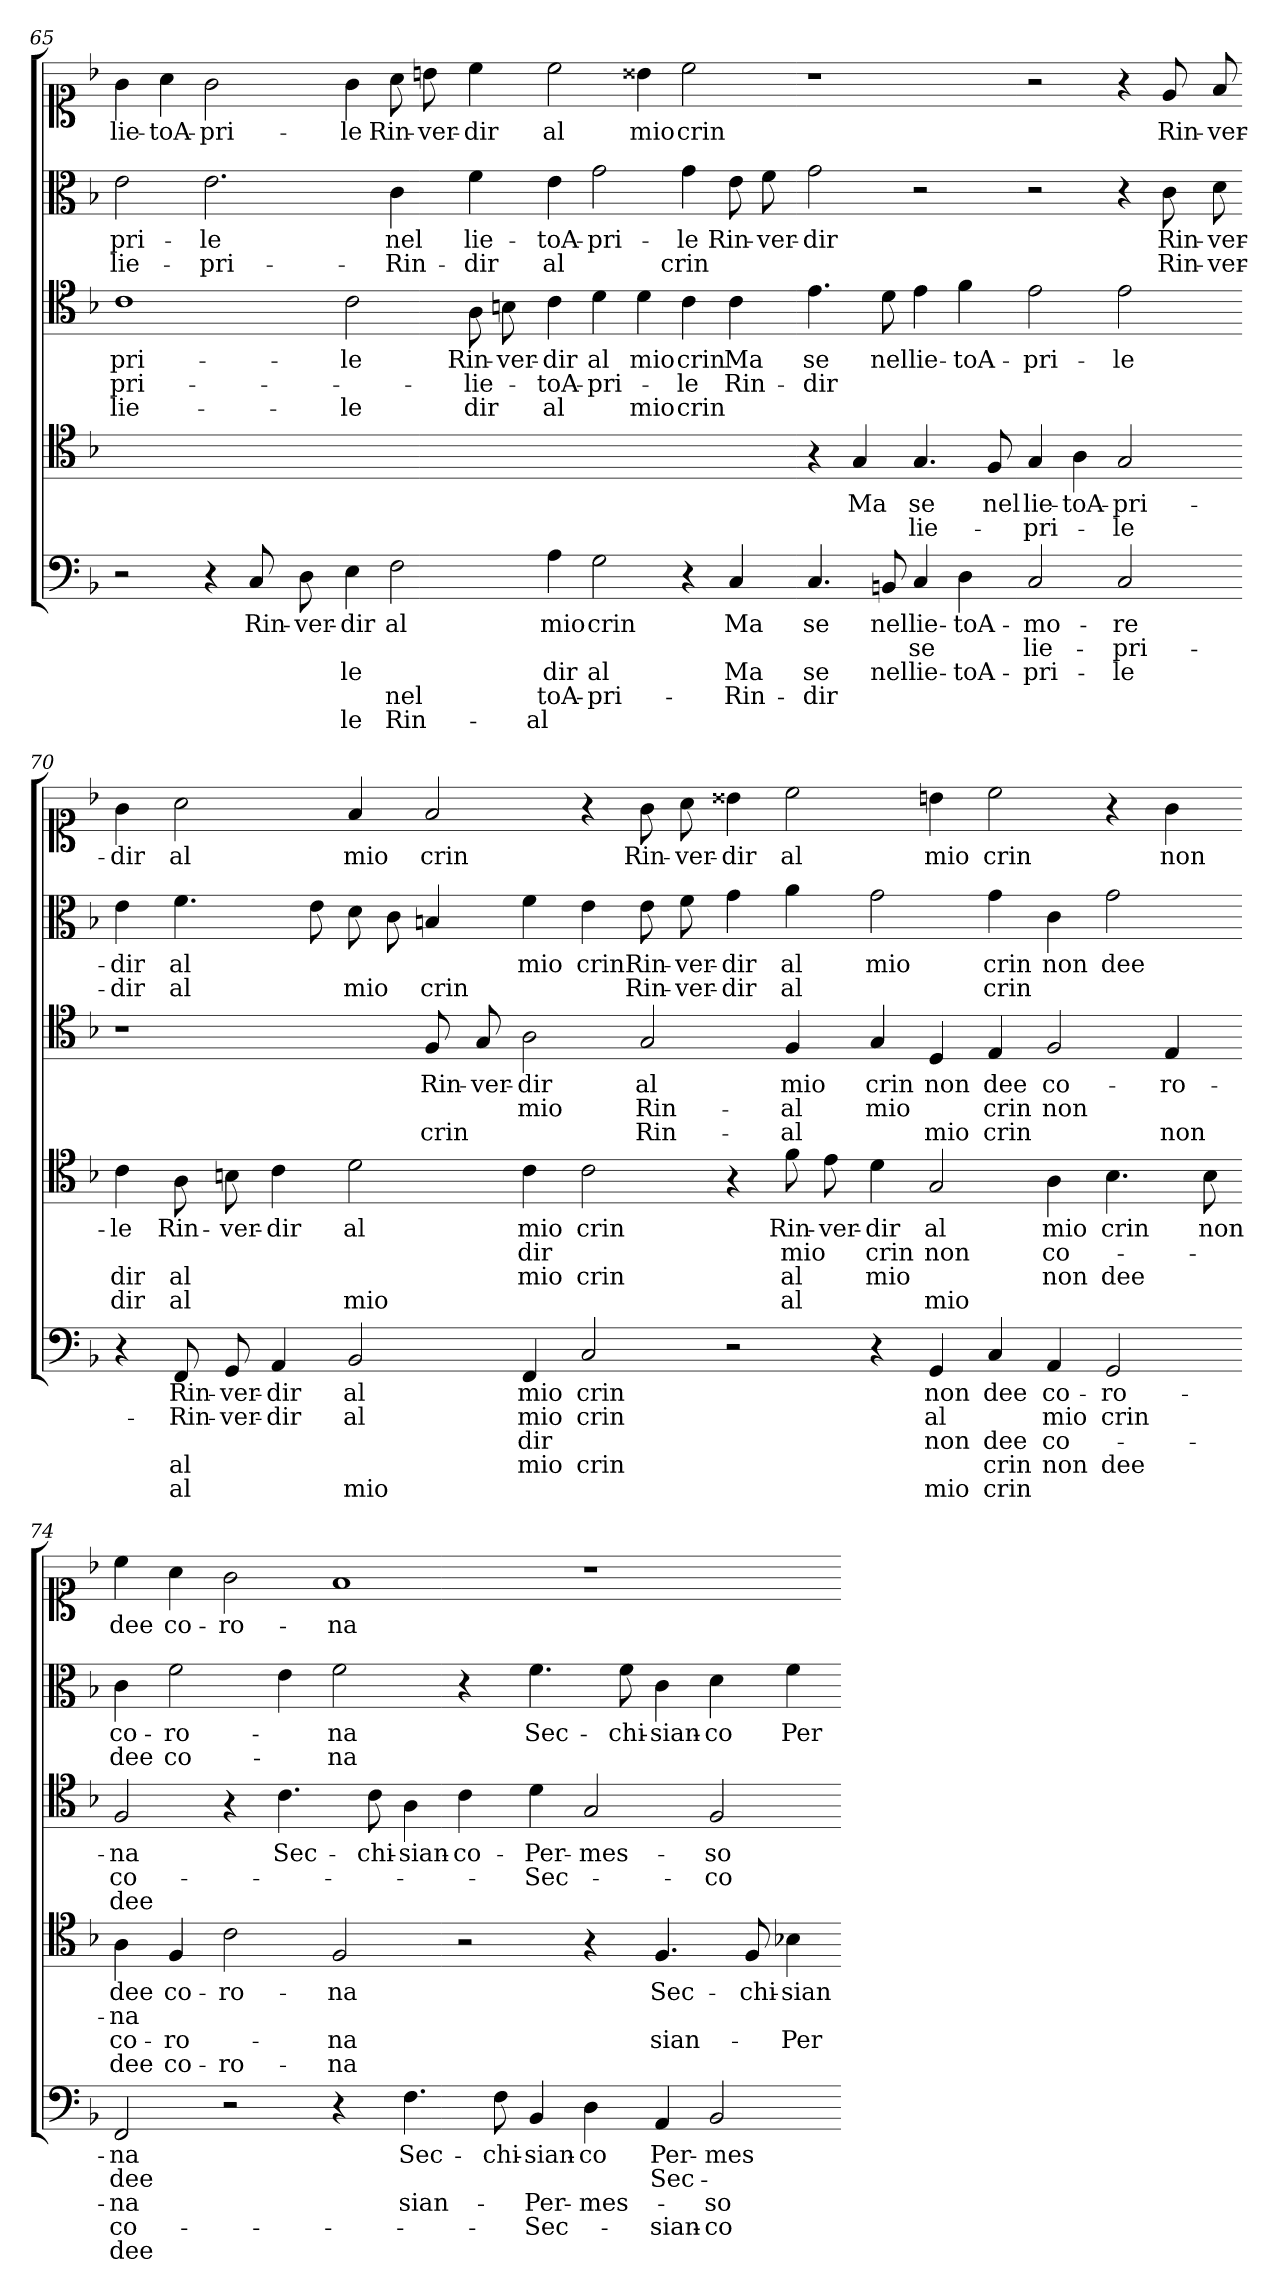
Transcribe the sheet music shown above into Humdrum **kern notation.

**kern	**text	**text	**text	**text	**text	**kern	**text	**text	**text	**text	**kern	**text	**text	**text	**kern	**text	**text	**kern	**text
*part5	*part5	*part5	*part5	*part5	*part5	*part4	*part4	*part4	*part4	*part4	*part3	*part3	*part3	*part3	*part2	*part2	*part2	*part1	*part1
*staff5	*staff5	*staff5	*staff5	*staff5	*staff5	*staff4	*staff4	*staff4	*staff4	*staff4	*staff3	*staff3	*staff3	*staff3	*staff2	*staff2	*staff2	*staff1	*staff1
*clefF4	*	*	*	*	*	*clefC4	*	*	*	*	*clefC4	*	*	*	*clefC3	*	*	*clefC1	*
*k[b-]	*	*	*	*	*	*k[b-]	*	*	*	*	*k[b-]	*	*	*	*k[b-]	*	*	*k[b-]	*
=65	=65	=65	=65	=65	=65	=65	=65	=65	=65	=65	=65	=65	=65	=65	=65	=65	=65	=65	=65
2r	.	.	.	.	.	1ryy	.	.	.	.	1c	pri-	pri-	lie-	2e	pri-	lie-	4g	lie-
.	.	.	.	.	.	.	.	.	.	.	.	.	.	.	.	.	.	4a	toA-
4r	.	.	.	.	.	.	.	.	.	.	.	.	.	.	2.e	le	pri-	2g	pri-
8C	Rin-	.	.	.	.	.	.	.	.	.	.	.	.	.	.	.	.	.	.
8D	ver-	.	.	.	.	.	.	.	.	.	.	.	.	.	.	.	.	.	.
4E	dir	.	le	.	le	1ryy	.	.	.	.	2c	le	.	le	.	.	.	4g	le
2F	al	.	.	nel	Rin-	.	.	.	.	.	.	.	.	.	4c	nel	Rin-	8a	Rin-
.	.	.	.	.	.	.	.	.	.	.	.	.	.	.	.	.	.	8b	ver-
.	.	.	.	.	.	.	.	.	.	.	8A	Rin-	lie-	dir	4f	lie-	dir	4cc	dir
.	.	.	.	.	.	.	.	.	.	.	8B	ver-	.	.	.	.	.	.	.
4A	mio	.	dir	toA-	al	.	.	.	.	.	4c	dir	toA-	al	4e	toA-	al	2cc	al
2G	crin	.	al	pri-	.	1ryy	.	.	.	.	4d	al	pri-	.	2g	pri-	.	.	.
.	.	.	.	.	.	.	.	.	.	.	4d	mio	.	mio	.	.	.	4b##X	mio
4r	.	.	.	.	.	.	.	.	.	.	4c	crin	le	crin	4g	le	crin	2cc	crin
4C	Ma	.	Ma	Rin-	.	.	.	.	.	.	4c	Ma	Rin-	.	8e	Rin-	.	.	.
.	.	.	.	.	.	.	.	.	.	.	.	.	.	.	8f	ver-	.	.	.
=68-	=68-	=68-	=68-	=68-	=68-	=68-	=68-	=68-	=68-	=68-	=68-	=68-	=68-	=68-	=68-	=68-	=68-	=68-	=68-
4.C	se	.	se	dir	.	4r	.	.	.	.	4.e	se	dir	.	2g	dir	.	1r	.
.	.	.	.	.	.	4G	Ma	.	.	.	.	.	.	.	.	.	.	.	.
8BB	nel	.	nel	.	.	.	.	.	.	.	8d	nel	.	.	.	.	.	.	.
4C	lie-	se	lie-	.	.	4.G	se	lie-	.	.	4e	lie-	.	.	2r	.	.	.	.
4D	toA-	.	toA-	.	.	.	.	.	.	.	4f	toA-	.	.	.	.	.	.	.
.	.	.	.	.	.	8F	nel	.	.	.	.	.	.	.	.	.	.	.	.
=69-	=69-	=69-	=69-	=69-	=69-	=69-	=69-	=69-	=69-	=69-	=69-	=69-	=69-	=69-	=69-	=69-	=69-	=69-	=69-
2C	mo-	lie-	pri-	.	.	4G	lie-	pri-	.	.	2e	pri-	.	.	2r	.	.	2r	.
.	.	.	.	.	.	4A	toA-	.	.	.	.	.	.	.	.	.	.	.	.
2C	re	pri-	le	.	.	2G	pri-	le	.	.	2e	le	.	.	4r	.	.	4r	.
.	.	.	.	.	.	.	.	.	.	.	.	.	.	.	8c	Rin-	Rin-	8e	Rin-
.	.	.	.	.	.	.	.	.	.	.	.	.	.	.	8d	ver-	ver-	8f	ver-
=70-	=70-	=70-	=70-	=70-	=70-	=70-	=70-	=70-	=70-	=70-	=70-	=70-	=70-	=70-	=70-	=70-	=70-	=70-	=70-
4r	.	.	.	.	.	4c	le	.	dir	dir	1r	.	.	.	4e	dir	dir	4g	dir
8FF	Rin-	Rin-	.	al	al	8A	Rin-	.	al	al	.	.	.	.	4.f	al	al	2a	al
8GG	ver-	ver-	.	.	.	8B	ver-	.	.	.	.	.	.	.	.	.	.	.	.
4AA	dir	dir	.	.	.	4c	dir	.	.	.	.	.	.	.	.	.	.	.	.
.	.	.	.	.	.	.	.	.	.	.	.	.	.	.	8e	.	.	.	.
2BB	al	al	.	.	mio	2d	al	.	.	mio	.	.	.	.	8d	.	mio	4f	mio
.	.	.	.	.	.	.	.	.	.	.	.	.	.	.	8c	.	.	.	.
.	.	.	.	.	.	.	.	.	.	.	8F	Rin-	.	crin	4B	.	crin	2f	crin
.	.	.	.	.	.	.	.	.	.	.	8G	ver-	.	.	.	.	.	.	.
4FF	mio	mio	dir	mio	.	4c	mio	dir	mio	.	2A	dir	mio	.	4f	mio	.	.	.
2C	crin	crin	.	crin	.	2c	crin	.	crin	.	.	.	.	.	4e	crin	.	4r	.
.	.	.	.	.	.	.	.	.	.	.	2G	al	Rin-	Rin-	8e	Rin-	Rin-	8g	Rin-
.	.	.	.	.	.	.	.	.	.	.	.	.	.	.	8f	ver-	ver-	8a	ver-
2r	.	.	.	.	.	4r	.	.	.	.	.	.	.	.	4g	dir	dir	4b##X	dir
.	.	.	.	.	.	8f	Rin-	mio	al	al	4F	mio	al	al	4a	al	al	2cc	al
.	.	.	.	.	.	8e	ver-	.	.	.	.	.	.	.	.	.	.	.	.
4r	.	.	.	.	.	4d	dir	crin	mio	.	4G	crin	mio	.	2g	mio	.	.	.
4GG	non	al	non	.	mio	2G	al	non	.	mio	4D	non	.	mio	.	.	.	4b	mio
4C	dee	.	dee	crin	crin	.	.	.	.	.	4E	dee	crin	crin	4g	crin	crin	2cc	crin
4AA	co-	mio	co-	non	.	4A	mio	co-	non	.	2F	co-	non	.	4c	non	.	.	.
2GG	ro-	crin	.	dee	.	4.B	crin	.	dee	.	.	.	.	.	2g	dee	.	4r	.
.	.	.	.	.	.	.	.	.	.	.	4E	ro-	.	non	.	.	.	4g	non
.	.	.	.	.	.	8B	non	.	.	.	.	.	.	.	.	.	.	.	.
=74-	=74-	=74-	=74-	=74-	=74-	=74-	=74-	=74-	=74-	=74-	=74-	=74-	=74-	=74-	=74-	=74-	=74-	=74-	=74-
2FF	na	dee	na	co-	dee	4A	dee	na	co-	dee	2F	na	co-	dee	4c	co-	dee	4cc	dee
.	.	.	.	.	.	4F	co-	.	ro-	co-	.	.	.	.	2f	ro-	co-	4a	co-
2r	.	.	.	.	.	2c	ro-	.	.	ro-	4r	.	.	.	.	.	.	2g	ro-
.	.	.	.	.	.	.	.	.	.	.	4.c	Sec-	.	.	4e	.	.	.	.
4r	.	.	.	.	.	2F	na	.	na	na	.	.	.	.	2f	na	na	1f	na
.	.	.	.	.	.	.	.	.	.	.	8c	chi-	.	.	.	.	.	.	.
4.F	Sec-	.	sian-	.	.	.	.	.	.	.	4A	sian-	.	.	.	.	.	.	.
.	.	.	.	.	.	2r	.	.	.	.	4c	co-	.	.	4r	.	.	.	.
8F	chi-	.	.	.	.	.	.	.	.	.	.	.	.	.	.	.	.	.	.
4BB	sian-	.	Per-	Sec-	.	.	.	.	.	.	4d	Per-	Sec-	.	4.f	Sec-	.	.	.
4D	co	.	mes-	.	.	4r	.	.	.	.	2G	mes-	.	.	.	.	.	1r	.
.	.	.	.	.	.	.	.	.	.	.	.	.	.	.	8f	chi-	.	.	.
4AA	Per-	Sec-	.	sian-	.	4.F	Sec-	.	sian-	.	.	.	.	.	4c	sian-	.	.	.
2BB	mes-	.	so	co	.	.	.	.	.	.	2F	so	co	.	4d	co	.	.	.
.	.	.	.	.	.	8F	chi-	.	.	.	.	.	.	.	.	.	.	.	.
.	.	.	.	.	.	4B-X	sian-	.	Per-	.	.	.	.	.	4f	Per-	.	.	.
=-	=-	=-	=-	=-	=-	=-	=-	=-	=-	=-	=-	=-	=-	=-	=-	=-	=-	=-	=-
*-	*-	*-	*-	*-	*-	*-	*-	*-	*-	*-	*-	*-	*-	*-	*-	*-	*-	*-	*-
